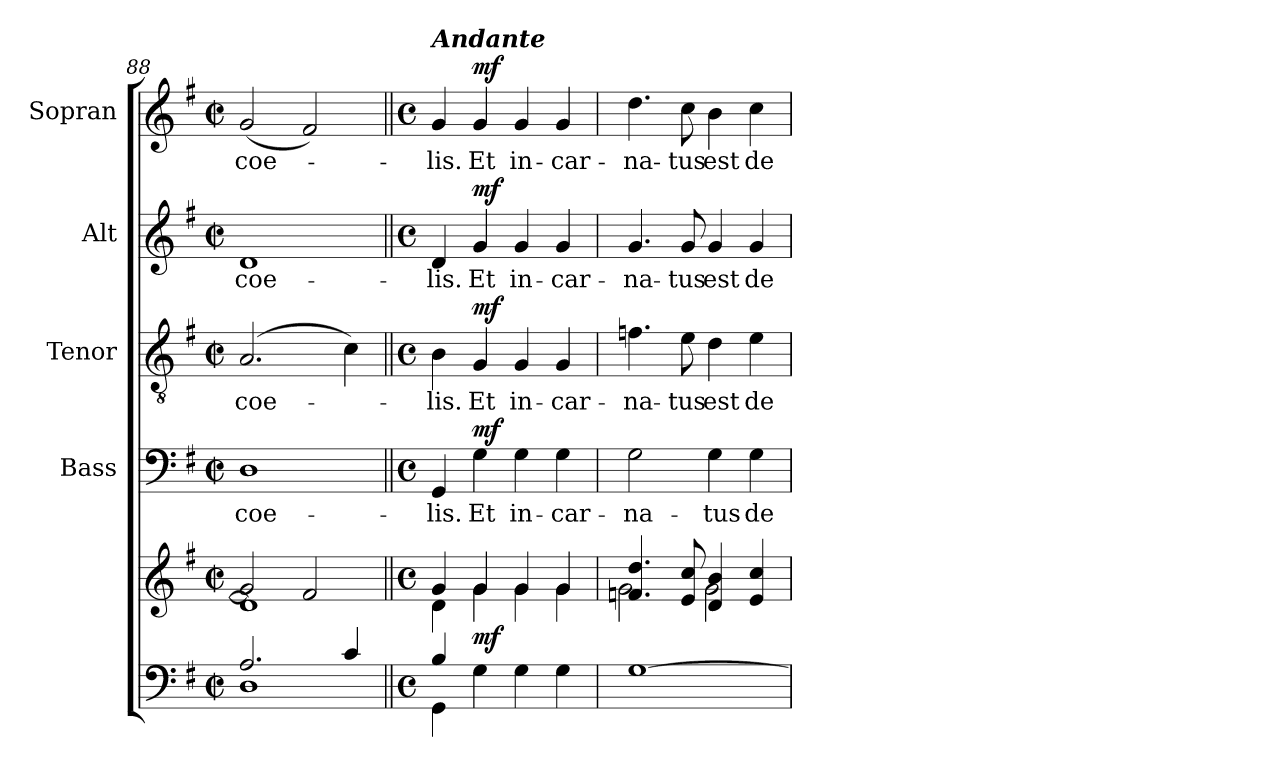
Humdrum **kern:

**kern	**kern	**dynam	**kern	**text	**dynam	**kern	**text	**dynam	**kern	**text	**dynam	**kern	**text	**dynam
*part5	*part5	*part5	*part4	*part4	*part4	*part3	*part3	*part3	*part2	*part2	*part2	*part1	*part1	*part1
*staff6	*staff5	*staff5/6	*staff4	*staff4	*staff4	*staff3	*staff3	*staff3	*staff2	*staff2	*staff2	*staff1	*staff1	*staff1
*	*	*	*I"Bass	*	*	*I"Tenor	*	*	*I"Alt	*	*	*I"Sopran	*	*
*	*	*	*I'B	*	*	*I'T	*	*	*I'A	*	*	*I'S	*	*
*clefF4	*clefG2	*	*clefF4	*	*	*clefGv2	*	*	*clefG2	*	*	*clefG2	*	*
*k[f#]	*k[f#]	*	*k[f#]	*	*	*k[f#]	*	*	*k[f#]	*	*	*k[f#]	*	*
*G:	*G:	*	*G:	*	*	*G:	*	*	*G:	*	*	*G:	*	*
*M2/2	*M2/2	*	*M2/2	*	*	*M2/2	*	*	*M2/2	*	*	*M2/2	*	*
*met(c|)	*met(c|)	*	*met(c|)	*	*	*met(c|)	*	*	*met(c|)	*	*	*met(c|)	*	*
=88	=88	=88	=88	=88	=88	=88	=88	=88	=88	=88	=88	=88	=88	=88
*^	*^	*	*	*	*	*	*	*	*	*	*	*	*	*
!	!	!	!	!	!	!LO:LY:b	!	!	!LO:LY:b	!	!	!LO:LY:b	!	!	!LO:LY:b	!
2.A/	1D	2g/]	1d]	.	1D	coe-	.	(2.A/	coe-	.	1d	coe-	.	(<2g/	coe-	.
.	.	2f#/	.	.	.	.	.	.	.	.	.	.	.	2f#/)	.	.
4c/	.	.	.	.	.	.	.	4c\)	.	.	.	.	.	.	.	.
=89||	=89||	=89||	=89||	=89||	=89||	=89||	=89||	=89||	=89||	=89||	=89||	=89||	=89||	=89||	=89||	=89||
*M4/4	*	*M4/4	*	*	*M4/4	*	*	*M4/4	*	*	*M4/4	*	*	*M4/4	*	*
*met(c)	*	*met(c)	*	*	*met(c)	*	*	*met(c)	*	*	*met(c)	*	*	*met(c)	*	*
!	!	!	!	!	!	!	!	!	!	!	!	!	!	!LO:TX:a:Bi:t=Andante	!	!
!	!	!	!	!	!	!LO:LY:b	!	!	!LO:LY:b	!	!	!LO:LY:b	!	!	!LO:LY:b	!
4B/	4GG\	4g/	4d\	.	4GG/	-lis.	.	4B\	-lis.	.	4d/	-lis.	.	4g/	-lis.	.
!	!	!	!	!LO:DY:b	!	!LO:LY:b	!LO:DY:a	!	!LO:LY:b	!LO:DY:a	!	!LO:LY:b	!LO:DY:a	!	!LO:LY:b	!LO:DY:a
2.ryy	4G\	4g/	4g\	mf	4G\	Et	mf	4G/	Et	mf	4g/	Et	mf	4g/	Et	mf
!	!	!	!	!	!	!LO:LY:b	!	!	!LO:LY:b	!	!	!LO:LY:b	!	!	!LO:LY:b	!
.	4G\	4g/	4g\	.	4G\	in-	.	4G/	in-	.	4g/	in-	.	4g/	in-	.
!	!	!	!	!	!	!LO:LY:b	!	!	!LO:LY:b	!	!	!LO:LY:b	!	!	!LO:LY:b	!
.	4G\	4g/	4g\	.	4G\	-car-	.	4G/	-car-	.	4g/	-car-	.	4g/	-car-	.
!!LO:LB:g=z
=90	=90	=90	=90	=90	=90	=90	=90	=90	=90	=90	=90	=90	=90	=90	=90	=90
!	!	!	!	!	!	!LO:LY:b	!	!	!LO:LY:b	!	!	!LO:LY:b	!	!	!LO:LY:b	!
*v	*v	*	*	*	*	*	*	*	*	*	*	*	*	*	*	*
[1G	4.fn/ 4.dd/	2g\	.	2G\	-na-	.	4.fn\	-na-	.	4.g/	-na-	.	4.dd\	-na-	.
!	!	!	!	!	!	!	!	!LO:LY:b	!	!	!LO:LY:b	!	!	!LO:LY:b	!
.	8e/ 8cc/	.	.	.	.	.	8e\	-tus	.	8g/	-tus	.	8cc\	-tus	.
!	!	!	!	!	!LO:LY:b	!	!	!LO:LY:b	!	!	!LO:LY:b	!	!	!LO:LY:b	!
.	4d/ 4b/	2g\	.	4G\	-tus	.	4d\	est	.	4g/	est	.	4b\	est	.
!	!	!	!	!	!LO:LY:b	!	!	!LO:LY:b	!	!	!LO:LY:b	!	!	!LO:LY:b	!
.	4e/ 4cc/	.	.	4G\	de	.	4e\	de	.	4g/	de	.	4cc\	de	.
*	*v	*v	*	*	*	*	*	*	*	*	*	*	*	*	*
=	=	=	=	=	=	=	=	=	=	=	=	=	=	=
*-	*-	*-	*-	*-	*-	*-	*-	*-	*-	*-	*-	*-	*-	*-
